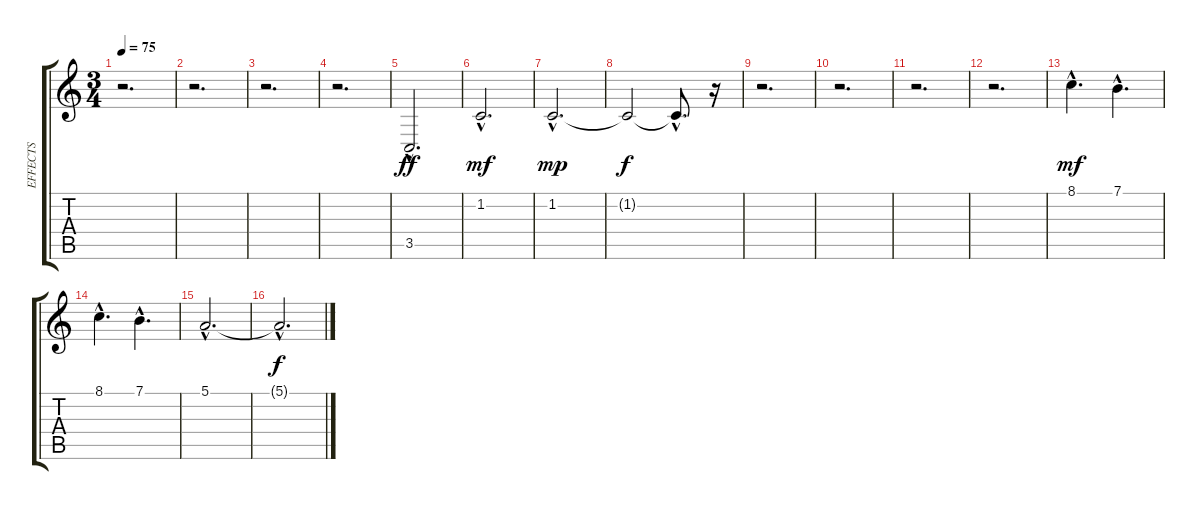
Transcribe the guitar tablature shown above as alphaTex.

\track ("EFFECTS" "EFFECTS") {instrument shakuhachi}
\staff {score tabs}
\tuning (E4 B3 G3 D3 A2 E2) {hide}
\ts (3 4)
\tempo 75
\clef g2
\ks c
r.2{d dy f} |
r.2{d} |
r.2{d} |
r.2{d} |
3.5{hac}.2{d dy ff instrument distortionguitar} |
1.2{hac}.2{d dy mf instrument guitarharmonics} |
1.2{hac}.2{d dy mp} |
1.2{t}.2{dy f} 1.2{hac t}.8{d} r.16 |
r.2{d} |
r.2{d} |
r.2{d} |
r.2{d} |
8.1{hac}.4{d dy mf instrument shakuhachi} 7.1{hac}.4{d} |
8.1{hac}.4{d} 7.1{hac}.4{d} |
5.1{hac}.2{d} |
5.1{hac t}.2{d dy f}
